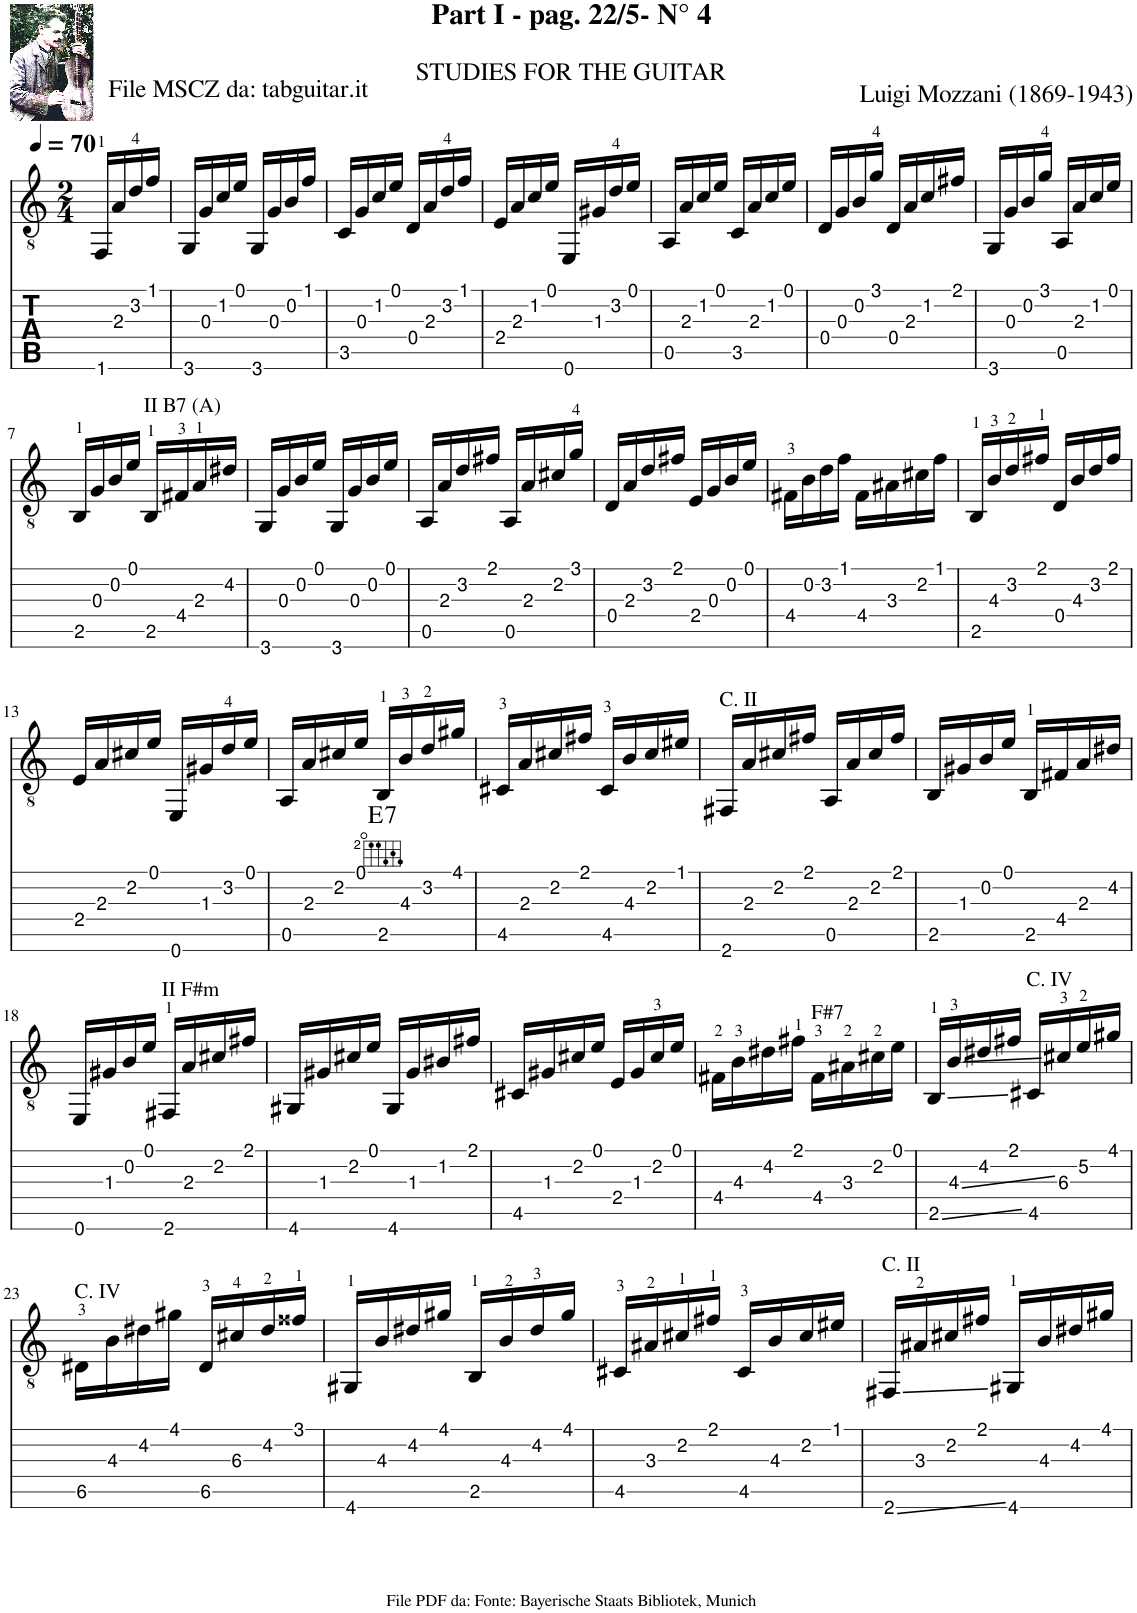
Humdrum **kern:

**kern	**kern	**harte
*part1	*part1	*part1
*staff2	*staff1	*
*I"Guitar	*	*
*I'Guit.	*	*
*stria6	*	*
*	*clefGv2	*
*k[]	*k[]	*
*M2/4	*M2/4	*
*MM70	*MM70	*
=	=	=
16FFLL	16FF/LL	.
16AJ	16A/	.
16dL	16d/	.
16fJJ	16f/JJ	.
=1	=1	=1
16GGLL	16GG/LL	.
16GJ	16G/	.
16cL	16c/	.
16eJJ	16e/JJ	.
16GGLL	16GG/LL	.
16GJ	16G/	.
16BL	16B/	.
16fJJ	16f/JJ	.
=2	=2	=2
16CLL	16C/LL	.
16GJ	16G/	.
16cL	16c/	.
16eJJ	16e/JJ	.
16DLL	16D/LL	.
16AJ	16A/	.
16dL	16d/	.
16fJJ	16f/JJ	.
=3	=3	=3
16ELL	16E/LL	.
16AJ	16A/	.
16cL	16c/	.
16eJJ	16e/JJ	.
16EELL	16EE/LL	.
16G#J	16G#X/	.
16dL	16d/	.
16eJJ	16e/JJ	.
=4	=4	=4
16AALL	16AA/LL	.
16AJ	16A/	.
16cL	16c/	.
16eJJ	16e/JJ	.
16CLL	16C/LL	.
16AJ	16A/	.
16cL	16c/	.
16eJJ	16e/JJ	.
=5	=5	=5
16DLL	16D/LL	.
16GJ	16G/	.
16BL	16B/	.
16gJJ	16g/JJ	.
16DLL	16D/LL	.
16AJ	16A/	.
16cL	16c/	.
16f#JJ	16f#X/JJ	.
=6	=6	=6
16GGLL	16GG/LL	.
16GJ	16G/	.
16BL	16B/	.
16gJJ	16g/JJ	.
16AALL	16AA/LL	.
16AJ	16A/	.
16cL	16c/	.
16eJJ	16e/JJ	.
!!LO:LB:g=z
=7	=7	=7
16BBLL	16BB/LL	.
16GJ	16G/	.
16BL	16B/	.
16eJJ	16e/JJ	.
!	!LO:TX:a:t=II B7 (A)	!
16BBLL	16BB/LL	.
16F#J	16F#X/	.
16AL	16A/	.
16d#JJ	16d#X/JJ	.
=8	=8	=8
16GGLL	16GG/LL	.
16GJ	16G/	.
16BL	16B/	.
16eJJ	16e/JJ	.
16GGLL	16GG/LL	.
16GJ	16G/	.
16BL	16B/	.
16eJJ	16e/JJ	.
=9	=9	=9
16AALL	16AA/LL	.
16AJ	16A/	.
16dL	16d/	.
16f#JJ	16f#X/JJ	.
16AALL	16AA/LL	.
16AJ	16A/	.
16c#L	16c#X/	.
16gJJ	16g/JJ	.
=10	=10	=10
16DLL	16D/LL	.
16AJ	16A/	.
16dL	16d/	.
16f#JJ	16f#X/JJ	.
16ELL	16E/LL	.
16GJ	16G/	.
16BL	16B/	.
16eJJ	16e/JJ	.
=11	=11	=11
16F#LL	16F#X\LL	.
16BJ	16B\	.
16dL	16d\	.
16fJJ	16f\JJ	.
16F#LL	16F#\LL	.
16A#J	16A#X\	.
16c#L	16c#X\	.
16fJJ	16f\JJ	.
=12	=12	=12
16BBLL	16BB/LL	.
16BJ	16B/	.
16dL	16d/	.
16f#JJ	16f#X/JJ	.
16DLL	16D/LL	.
16BJ	16B/	.
16dL	16d/	.
16f#JJ	16f#/JJ	.
!!LO:LB:g=z
=13	=13	=13
16ELL	16E/LL	.
16AJ	16A/	.
16c#L	16c#X/	.
16eJJ	16e/JJ	.
16EELL	16EE/LL	.
16G#J	16G#X/	.
16dL	16d/	.
16eJJ	16e/JJ	.
=14	=14	=14
16AALL	16AA/LL	.
16AJ	16A/	.
16c#L	16c#X/	.
16eJJ	16e/JJ	.
!	!	!LO:H:kt=7
16BBLL	16BB/LL	E:7
16BJ	16B/	.
16dL	16d/	.
16g#JJ	16g#X/JJ	.
=15	=15	=15
16C#LL	16C#X/LL	.
16AJ	16A/	.
16c#L	16c#X/	.
16f#JJ	16f#X/JJ	.
16C#LL	16C#/LL	.
16BJ	16B/	.
16c#L	16c#/	.
16e#JJ	16e#X/JJ	.
=16	=16	=16
!	!LO:TX:a:t=C. II	!
16FF#LL	16FF#X/LL	.
16AJ	16A/	.
16c#L	16c#X/	.
16f#JJ	16f#X/JJ	.
16AALL	16AA/LL	.
16AJ	16A/	.
16c#L	16c#/	.
16f#JJ	16f#/JJ	.
=17	=17	=17
16BBLL	16BB/LL	.
16G#J	16G#X/	.
16BL	16B/	.
16eJJ	16e/JJ	.
16BBLL	16BB/LL	.
16F#J	16F#X/	.
16AL	16A/	.
16d#JJ	16d#X/JJ	.
!!LO:LB:g=z
=18	=18	=18
16EELL	16EE/LL	.
16G#J	16G#X/	.
16BL	16B/	.
16eJJ	16e/JJ	.
!	!LO:TX:a:t=II F#m	!
16FF#LL	16FF#X/LL	.
16AJ	16A/	.
16c#L	16c#X/	.
16f#JJ	16f#X/JJ	.
=19	=19	=19
16GG#LL	16GG#X/LL	.
16G#J	16G#X/	.
16c#L	16c#X/	.
16eJJ	16e/JJ	.
16GG#LL	16GG#/LL	.
16G#J	16G#/	.
16B#L	16B#X/	.
16f#JJ	16f#X/JJ	.
=20	=20	=20
16C#LL	16C#X/LL	.
16G#J	16G#X/	.
16c#L	16c#X/	.
16eJJ	16e/JJ	.
16ELL	16E/LL	.
16G#J	16G#/	.
16c#L	16c#/	.
16eJJ	16e/JJ	.
=21	=21	=21
16F#LL	16F#X\LL	.
16BJ	16B\	.
16d#L	16d#X\	.
16f#JJ	16f#X\JJ	.
!	!LO:TX:a:t=F#7	!
16F#LL	16F#\LL	.
16A#J	16A#X\	.
16c#L	16c#X\	.
16eJJ	16e\JJ	.
=22	=22	=22
16BBLL	16BB/LL	.
16BJ	16B/	.
16d#L	16d#X/	.
16f#JJ	16f#X/JJ	.
!	!LO:TX:a:t=C. IV	!
16C#LL	16C#X/LL	.
16c#J	16c#X/	.
16eL	16e/	.
16g#JJ	16g#X/JJ	.
!!LO:LB:g=z
=23	=23	=23
!	!LO:TX:a:t=C. IV	!
16D#LL	16D#X\LL	.
16BJ	16B\	.
16d#L	16d#X\	.
16g#JJ	16g#X\JJ	.
16D#LL	16D#/LL	.
16c#J	16c#X/	.
16d#L	16d#/	.
16f##JJ	16f##X/JJ	.
=24	=24	=24
16GG#LL	16GG#X/LL	.
16BJ	16B/	.
16d#L	16d#X/	.
16g#JJ	16g#X/JJ	.
16BBLL	16BB/LL	.
16BJ	16B/	.
16d#L	16d#/	.
16g#JJ	16g#/JJ	.
=25	=25	=25
16C#LL	16C#X/LL	.
16A#J	16A#X/	.
16c#L	16c#X/	.
16f#JJ	16f#X/JJ	.
16C#LL	16C#/LL	.
16BJ	16B/	.
16c#L	16c#/	.
16e#JJ	16e#X/JJ	.
=26	=26	=26
!	!LO:TX:a:t=C. II	!
16FF#LL	16FF#X/LL	.
16A#J	16A#X/	.
16c#L	16c#X/	.
16f#JJ	16f#X/JJ	.
16GG#LL	16GG#X/LL	.
16BJ	16B/	.
16d#L	16d#X/	.
16g#JJ	16g#X/JJ	.
=	=	=
*-	*-	*-
